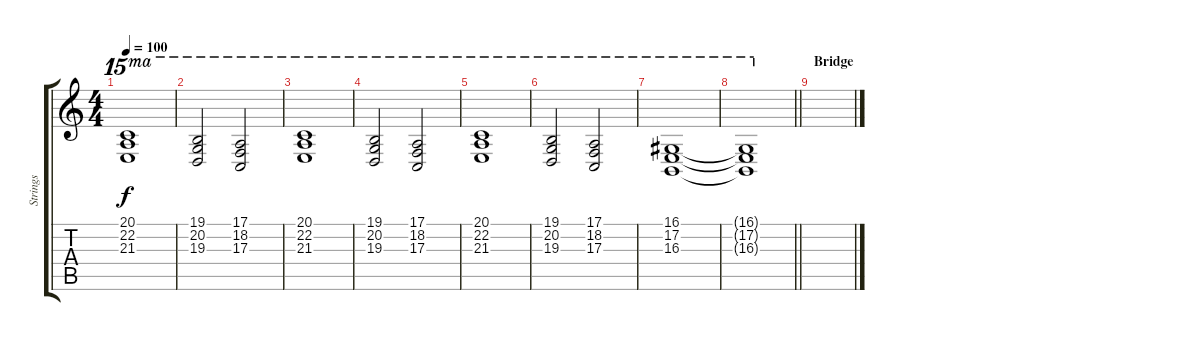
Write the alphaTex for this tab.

\track ("Strings" "Strings") {instrument tremolostrings}
\staff {score tabs}
\tuning (E4 B3 G3 D3 A2 E2) {hide}
\ts (4 4)
\tempo 100
\clef g2
\ks c
(20.1 22.2 21.3).1{ot 15ma dy f} |
(19.1 20.2 19.3).2{ot 15ma} (17.1 18.2 17.3).2{ot 15ma} |
(20.1 22.2 21.3).1{ot 15ma} |
(19.1 20.2 19.3).2{ot 15ma} (17.1 18.2 17.3).2{ot 15ma} |
(20.1 22.2 21.3).1{ot 15ma} |
(19.1 20.2 19.3).2{ot 15ma} (17.1 18.2 17.3).2{ot 15ma} |
(16.1 17.2 16.3).1{ot 15ma} |
\barLineRight lightlight
(16.1{t} 17.2{t} 16.3{t}).1{ot 15ma} |
\section ("" "Bridge")
